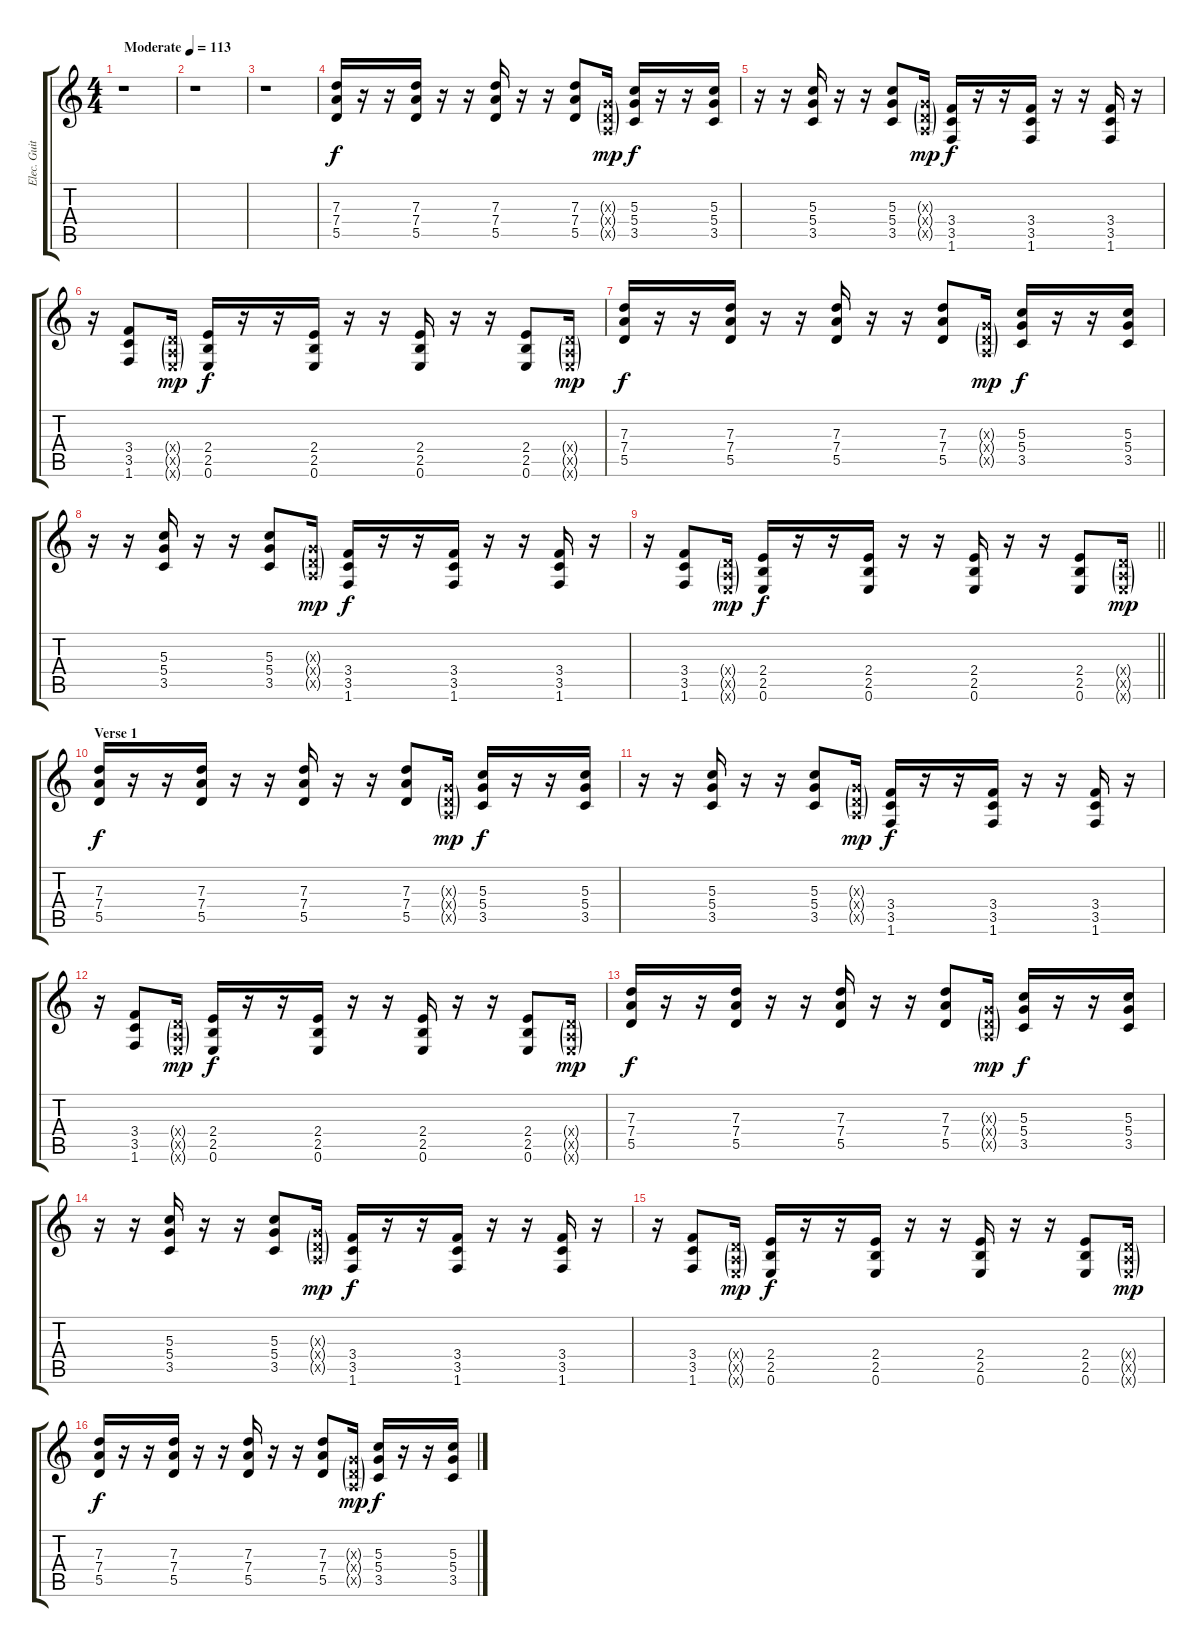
\track ("Elec. Guitar 1" "Elec. Guit") {instrument distortionguitar}
\staff {score tabs}
\tuning (E4 B3 G3 D3 A2 E2) {hide}
\ts (4 4)
\tempo (113 "Moderate")
\clef g2
\ks c
r.1{dy f instrument distortionguitar} |
r.1 |
r.1 |
(7.3 7.4 5.5).16 r.16 r.16 (7.3 7.4 5.5).16 r.16 r.16 (7.3 7.4 5.5).16 r.16 r.16 (7.3 7.4 5.5).8 (0.3{g x} 0.4{g x} 0.5{g x}).16{dy mp} (5.3 5.4 3.5).16{dy f} r.16 r.16 (5.3 5.4 3.5).16 |
r.16 r.16 (5.3 5.4 3.5).16 r.16 r.16 (5.3 5.4 3.5).8 (0.3{g x} 0.4{g x} 0.5{g x}).16{dy mp} (3.4 3.5 1.6).16{dy f} r.16 r.16 (3.4 3.5 1.6).16 r.16 r.16 (3.4 3.5 1.6).16 r.16 |
r.16 (3.4 3.5 1.6).8 (0.4{g x} 0.5{g x} 0.6{g x}).16{dy mp} (2.4 2.5 0.6).16{dy f} r.16 r.16 (2.4 2.5 0.6).16 r.16 r.16 (2.4 2.5 0.6).16 r.16 r.16 (2.4 2.5 0.6).8 (0.4{g x} 0.5{g x} 0.6{g x}).16{dy mp} |
(7.3 7.4 5.5).16{dy f} r.16 r.16 (7.3 7.4 5.5).16 r.16 r.16 (7.3 7.4 5.5).16 r.16 r.16 (7.3 7.4 5.5).8 (0.3{g x} 0.4{g x} 0.5{g x}).16{dy mp} (5.3 5.4 3.5).16{dy f} r.16 r.16 (5.3 5.4 3.5).16 |
r.16 r.16 (5.3 5.4 3.5).16 r.16 r.16 (5.3 5.4 3.5).8 (0.3{g x} 0.4{g x} 0.5{g x}).16{dy mp} (3.4 3.5 1.6).16{dy f} r.16 r.16 (3.4 3.5 1.6).16 r.16 r.16 (3.4 3.5 1.6).16 r.16 |
\barLineRight lightlight
r.16 (3.4 3.5 1.6).8 (0.4{g x} 0.5{g x} 0.6{g x}).16{dy mp} (2.4 2.5 0.6).16{dy f} r.16 r.16 (2.4 2.5 0.6).16 r.16 r.16 (2.4 2.5 0.6).16 r.16 r.16 (2.4 2.5 0.6).8 (0.4{g x} 0.5{g x} 0.6{g x}).16{dy mp} |
\section ("" "Verse 1")
(7.3 7.4 5.5).16{dy f} r.16 r.16 (7.3 7.4 5.5).16 r.16 r.16 (7.3 7.4 5.5).16 r.16 r.16 (7.3 7.4 5.5).8 (0.3{g x} 0.4{g x} 0.5{g x}).16{dy mp} (5.3 5.4 3.5).16{dy f} r.16 r.16 (5.3 5.4 3.5).16 |
r.16 r.16 (5.3 5.4 3.5).16 r.16 r.16 (5.3 5.4 3.5).8 (0.3{g x} 0.4{g x} 0.5{g x}).16{dy mp} (3.4 3.5 1.6).16{dy f} r.16 r.16 (3.4 3.5 1.6).16 r.16 r.16 (3.4 3.5 1.6).16 r.16 |
r.16 (3.4 3.5 1.6).8 (0.4{g x} 0.5{g x} 0.6{g x}).16{dy mp} (2.4 2.5 0.6).16{dy f} r.16 r.16 (2.4 2.5 0.6).16 r.16 r.16 (2.4 2.5 0.6).16 r.16 r.16 (2.4 2.5 0.6).8 (0.4{g x} 0.5{g x} 0.6{g x}).16{dy mp} |
(7.3 7.4 5.5).16{dy f} r.16 r.16 (7.3 7.4 5.5).16 r.16 r.16 (7.3 7.4 5.5).16 r.16 r.16 (7.3 7.4 5.5).8 (0.3{g x} 0.4{g x} 0.5{g x}).16{dy mp} (5.3 5.4 3.5).16{dy f} r.16 r.16 (5.3 5.4 3.5).16 |
r.16 r.16 (5.3 5.4 3.5).16 r.16 r.16 (5.3 5.4 3.5).8 (0.3{g x} 0.4{g x} 0.5{g x}).16{dy mp} (3.4 3.5 1.6).16{dy f} r.16 r.16 (3.4 3.5 1.6).16 r.16 r.16 (3.4 3.5 1.6).16 r.16 |
r.16 (3.4 3.5 1.6).8 (0.4{g x} 0.5{g x} 0.6{g x}).16{dy mp} (2.4 2.5 0.6).16{dy f} r.16 r.16 (2.4 2.5 0.6).16 r.16 r.16 (2.4 2.5 0.6).16 r.16 r.16 (2.4 2.5 0.6).8 (0.4{g x} 0.5{g x} 0.6{g x}).16{dy mp} |
(7.3 7.4 5.5).16{dy f} r.16 r.16 (7.3 7.4 5.5).16 r.16 r.16 (7.3 7.4 5.5).16 r.16 r.16 (7.3 7.4 5.5).8 (0.3{g x} 0.4{g x} 0.5{g x}).16{dy mp} (5.3 5.4 3.5).16{dy f} r.16 r.16 (5.3 5.4 3.5).16
